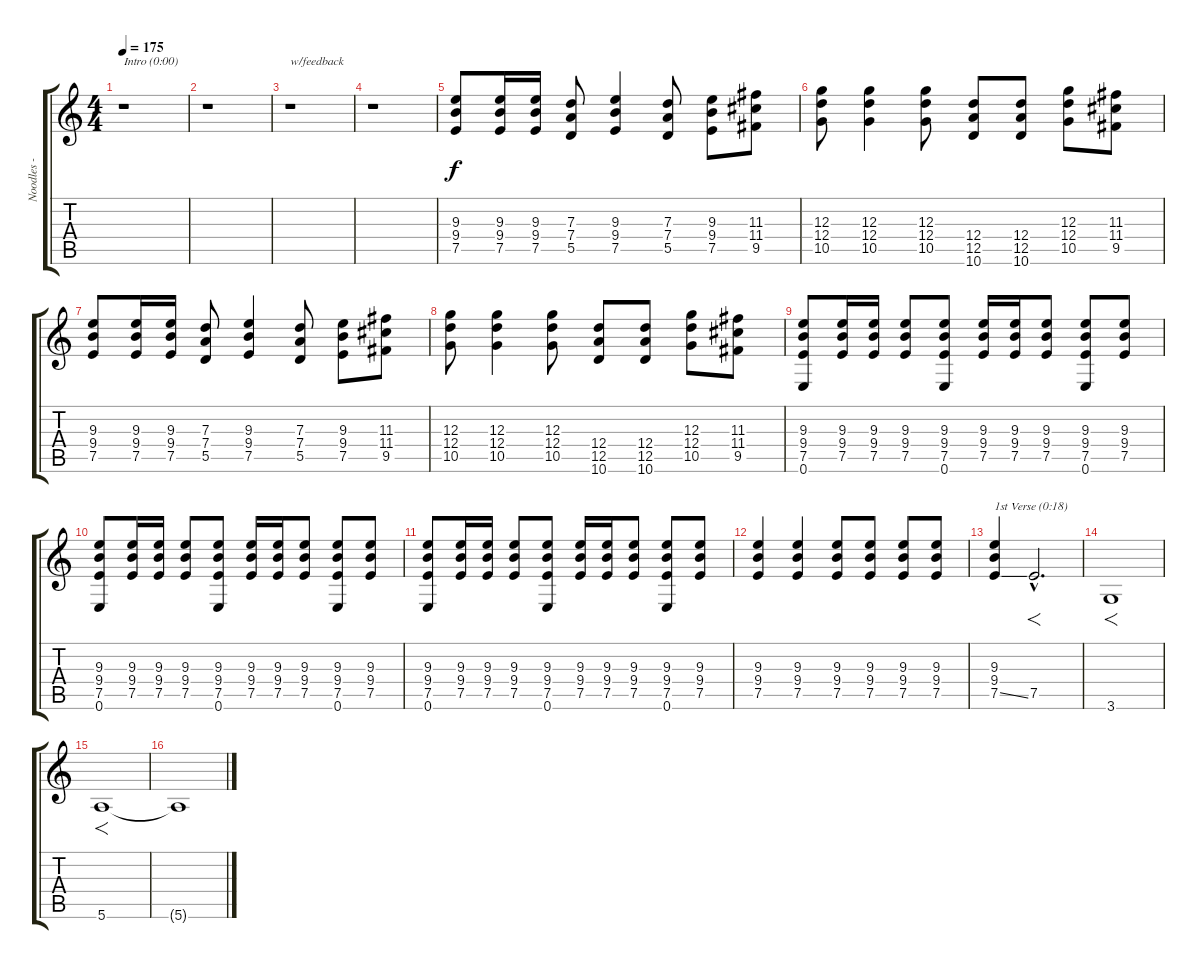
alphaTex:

\track ("Noodles - Guitar" "Noodles - ") {instrument distortionguitar}
\staff {score tabs}
\tuning (E4 B3 G3 D3 A2 E2) {hide}
\ts (4 4)
\tempo 175
\clef g2
\ks c
r.1{txt "Intro (0:00)" dy f instrument distortionguitar} |
r.1 |
r.1{txt "w/feedback"} |
r.1 |
(9.3 9.4 7.5).8 (9.3 9.4 7.5).16 (9.3 9.4 7.5).16 (7.3 7.4 5.5).8 (9.3 9.4 7.5).4 (7.3 7.4 5.5).8 (9.3 9.4 7.5).8 (11.3 11.4 9.5).8 |
(12.3 12.4 10.5).8 (12.3 12.4 10.5).4 (12.3 12.4 10.5).8 (12.4 12.5 10.6).8 (12.4 12.5 10.6).8 (12.3 12.4 10.5).8 (11.3 11.4 9.5).8 |
(9.3 9.4 7.5).8 (9.3 9.4 7.5).16 (9.3 9.4 7.5).16 (7.3 7.4 5.5).8 (9.3 9.4 7.5).4 (7.3 7.4 5.5).8 (9.3 9.4 7.5).8 (11.3 11.4 9.5).8 |
(12.3 12.4 10.5).8 (12.3 12.4 10.5).4 (12.3 12.4 10.5).8 (12.4 12.5 10.6).8 (12.4 12.5 10.6).8 (12.3 12.4 10.5).8 (11.3 11.4 9.5).8 |
(9.3 9.4 7.5 0.6).8 (9.3 9.4 7.5).16 (9.3 9.4 7.5).16 (9.3 9.4 7.5).8 (9.3 9.4 7.5 0.6).8 (9.3 9.4 7.5).16 (9.3 9.4 7.5).16 (9.3 9.4 7.5).8 (9.3 9.4 7.5 0.6).8 (9.3 9.4 7.5).8 |
(9.3 9.4 7.5 0.6).8 (9.3 9.4 7.5).16 (9.3 9.4 7.5).16 (9.3 9.4 7.5).8 (9.3 9.4 7.5 0.6).8 (9.3 9.4 7.5).16 (9.3 9.4 7.5).16 (9.3 9.4 7.5).8 (9.3 9.4 7.5 0.6).8 (9.3 9.4 7.5).8 |
(9.3 9.4 7.5 0.6).8 (9.3 9.4 7.5).16 (9.3 9.4 7.5).16 (9.3 9.4 7.5).8 (9.3 9.4 7.5 0.6).8 (9.3 9.4 7.5).16 (9.3 9.4 7.5).16 (9.3 9.4 7.5).8 (9.3 9.4 7.5 0.6).8 (9.3 9.4 7.5).8 |
(9.3 9.4 7.5).4 (9.3 9.4 7.5).4 (9.3 9.4 7.5).8 (9.3 9.4 7.5).8 (9.3 9.4 7.5).8 (9.3 9.4 7.5).8 |
(9.3 9.4 7.5{ss}).4{txt "1st Verse (0:18)"} 7.5{hac}.2{f d} |
3.6.1{f} |
5.6.1{f} |
5.6{t}.1
